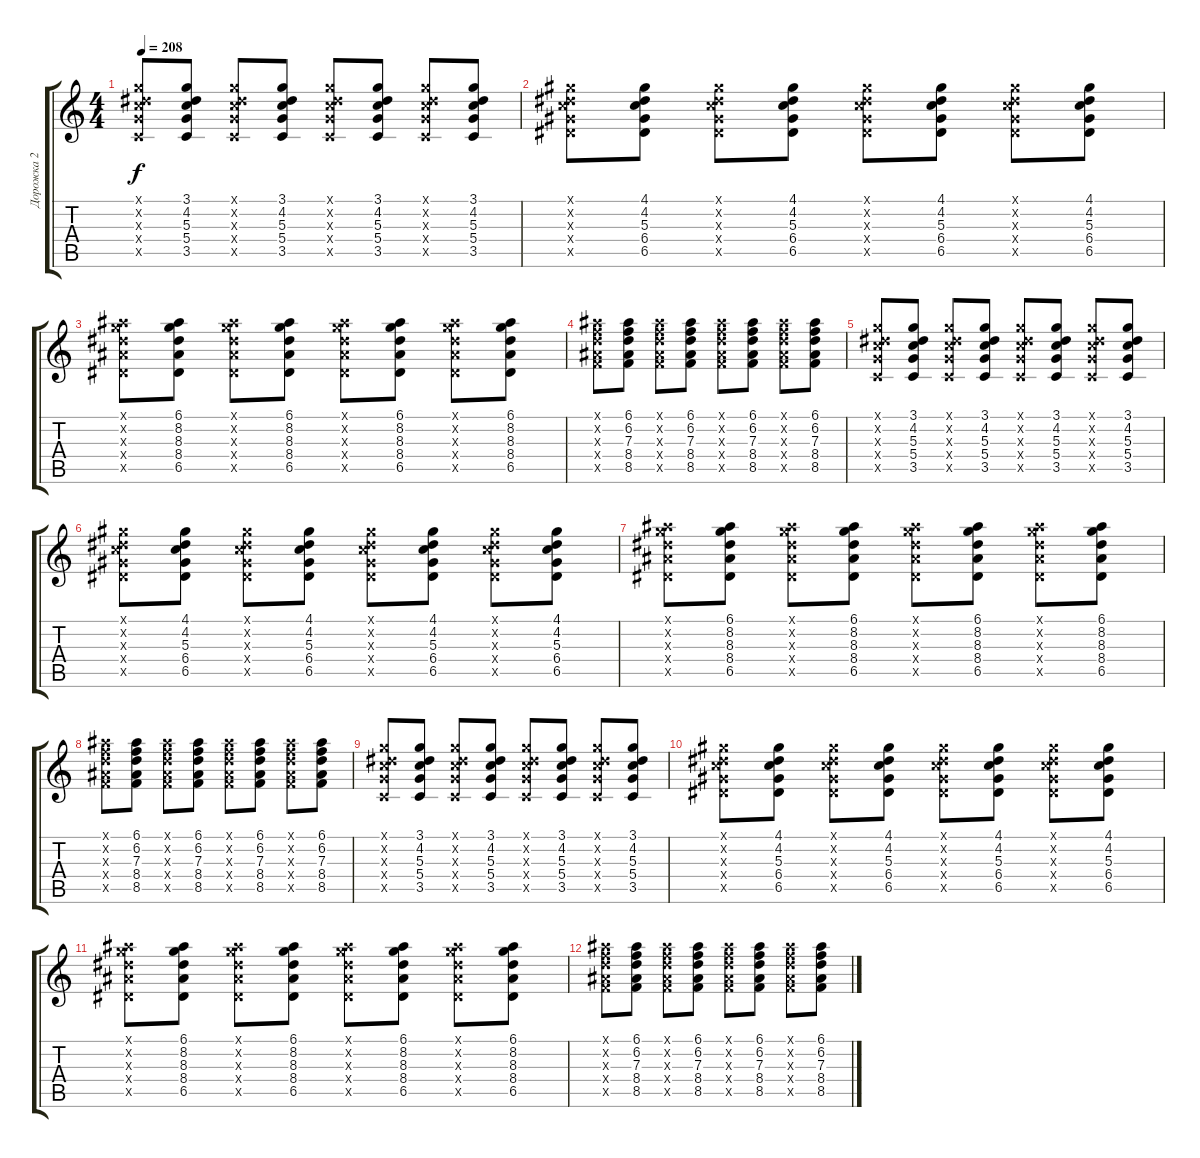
\track ("Дорожка 2" "Дорожка 2") {instrument electricguitarclean}
\staff {score tabs}
\tuning (E4 B3 G3 D3 A2 E2) {hide}
\ts (4 4)
\tempo 208
\clef g2
\ks c
(3.1{x} 4.2{x} 5.3{x} 5.4{x} 3.5{x}).8{dy f} (3.1 4.2 5.3 5.4 3.5).8 (3.1{x} 4.2{x} 5.3{x} 5.4{x} 3.5{x}).8 (3.1 4.2 5.3 5.4 3.5).8 (3.1{x} 4.2{x} 5.3{x} 5.4{x} 3.5{x}).8 (3.1 4.2 5.3 5.4 3.5).8 (3.1{x} 4.2{x} 5.3{x} 5.4{x} 3.5{x}).8 (3.1 4.2 5.3 5.4 3.5).8 |
(4.1{x} 4.2{x} 5.3{x} 6.4{x} 6.5{x}).8 (4.1 4.2 5.3 6.4 6.5).8 (4.1{x} 4.2{x} 5.3{x} 6.4{x} 6.5{x}).8 (4.1 4.2 5.3 6.4 6.5).8 (4.1{x} 4.2{x} 5.3{x} 6.4{x} 6.5{x}).8 (4.1 4.2 5.3 6.4 6.5).8 (4.1{x} 4.2{x} 5.3{x} 6.4{x} 6.5{x}).8 (4.1 4.2 5.3 6.4 6.5).8 |
(6.1{x} 8.2{x} 8.3{x} 8.4{x} 6.5{x}).8 (6.1 8.2 8.3 8.4 6.5).8 (6.1{x} 8.2{x} 8.3{x} 8.4{x} 6.5{x}).8 (6.1 8.2 8.3 8.4 6.5).8 (6.1{x} 8.2{x} 8.3{x} 8.4{x} 6.5{x}).8 (6.1 8.2 8.3 8.4 6.5).8 (6.1{x} 8.2{x} 8.3{x} 8.4{x} 6.5{x}).8 (6.1 8.2 8.3 8.4 6.5).8 |
(6.1{x} 6.2{x} 7.3{x} 8.4{x} 8.5{x}).8 (6.1 6.2 7.3 8.4 8.5).8 (6.1{x} 6.2{x} 7.3{x} 8.4{x} 8.5{x}).8 (6.1 6.2 7.3 8.4 8.5).8 (6.1{x} 6.2{x} 7.3{x} 8.4{x} 8.5{x}).8 (6.1 6.2 7.3 8.4 8.5).8 (6.1{x} 6.2{x} 7.3{x} 8.4{x} 8.5{x}).8 (6.1 6.2 7.3 8.4 8.5).8 |
(3.1{x} 4.2{x} 5.3{x} 5.4{x} 3.5{x}).8 (3.1 4.2 5.3 5.4 3.5).8 (3.1{x} 4.2{x} 5.3{x} 5.4{x} 3.5{x}).8 (3.1 4.2 5.3 5.4 3.5).8 (3.1{x} 4.2{x} 5.3{x} 5.4{x} 3.5{x}).8 (3.1 4.2 5.3 5.4 3.5).8 (3.1{x} 4.2{x} 5.3{x} 5.4{x} 3.5{x}).8 (3.1 4.2 5.3 5.4 3.5).8 |
(4.1{x} 4.2{x} 5.3{x} 6.4{x} 6.5{x}).8 (4.1 4.2 5.3 6.4 6.5).8 (4.1{x} 4.2{x} 5.3{x} 6.4{x} 6.5{x}).8 (4.1 4.2 5.3 6.4 6.5).8 (4.1{x} 4.2{x} 5.3{x} 6.4{x} 6.5{x}).8 (4.1 4.2 5.3 6.4 6.5).8 (4.1{x} 4.2{x} 5.3{x} 6.4{x} 6.5{x}).8 (4.1 4.2 5.3 6.4 6.5).8 |
(6.1{x} 8.2{x} 8.3{x} 8.4{x} 6.5{x}).8 (6.1 8.2 8.3 8.4 6.5).8 (6.1{x} 8.2{x} 8.3{x} 8.4{x} 6.5{x}).8 (6.1 8.2 8.3 8.4 6.5).8 (6.1{x} 8.2{x} 8.3{x} 8.4{x} 6.5{x}).8 (6.1 8.2 8.3 8.4 6.5).8 (6.1{x} 8.2{x} 8.3{x} 8.4{x} 6.5{x}).8 (6.1 8.2 8.3 8.4 6.5).8 |
(6.1{x} 6.2{x} 7.3{x} 8.4{x} 8.5{x}).8 (6.1 6.2 7.3 8.4 8.5).8 (6.1{x} 6.2{x} 7.3{x} 8.4{x} 8.5{x}).8 (6.1 6.2 7.3 8.4 8.5).8 (6.1{x} 6.2{x} 7.3{x} 8.4{x} 8.5{x}).8 (6.1 6.2 7.3 8.4 8.5).8 (6.1{x} 6.2{x} 7.3{x} 8.4{x} 8.5{x}).8 (6.1 6.2 7.3 8.4 8.5).8 |
(3.1{x} 4.2{x} 5.3{x} 5.4{x} 3.5{x}).8 (3.1 4.2 5.3 5.4 3.5).8 (3.1{x} 4.2{x} 5.3{x} 5.4{x} 3.5{x}).8 (3.1 4.2 5.3 5.4 3.5).8 (3.1{x} 4.2{x} 5.3{x} 5.4{x} 3.5{x}).8 (3.1 4.2 5.3 5.4 3.5).8 (3.1{x} 4.2{x} 5.3{x} 5.4{x} 3.5{x}).8 (3.1 4.2 5.3 5.4 3.5).8 |
(4.1{x} 4.2{x} 5.3{x} 6.4{x} 6.5{x}).8 (4.1 4.2 5.3 6.4 6.5).8 (4.1{x} 4.2{x} 5.3{x} 6.4{x} 6.5{x}).8 (4.1 4.2 5.3 6.4 6.5).8 (4.1{x} 4.2{x} 5.3{x} 6.4{x} 6.5{x}).8 (4.1 4.2 5.3 6.4 6.5).8 (4.1{x} 4.2{x} 5.3{x} 6.4{x} 6.5{x}).8 (4.1 4.2 5.3 6.4 6.5).8 |
(6.1{x} 8.2{x} 8.3{x} 8.4{x} 6.5{x}).8 (6.1 8.2 8.3 8.4 6.5).8 (6.1{x} 8.2{x} 8.3{x} 8.4{x} 6.5{x}).8 (6.1 8.2 8.3 8.4 6.5).8 (6.1{x} 8.2{x} 8.3{x} 8.4{x} 6.5{x}).8 (6.1 8.2 8.3 8.4 6.5).8 (6.1{x} 8.2{x} 8.3{x} 8.4{x} 6.5{x}).8 (6.1 8.2 8.3 8.4 6.5).8 |
(6.1{x} 6.2{x} 7.3{x} 8.4{x} 8.5{x}).8 (6.1 6.2 7.3 8.4 8.5).8 (6.1{x} 6.2{x} 7.3{x} 8.4{x} 8.5{x}).8 (6.1 6.2 7.3 8.4 8.5).8 (6.1{x} 6.2{x} 7.3{x} 8.4{x} 8.5{x}).8 (6.1 6.2 7.3 8.4 8.5).8 (6.1{x} 6.2{x} 7.3{x} 8.4{x} 8.5{x}).8 (6.1 6.2 7.3 8.4 8.5).8
